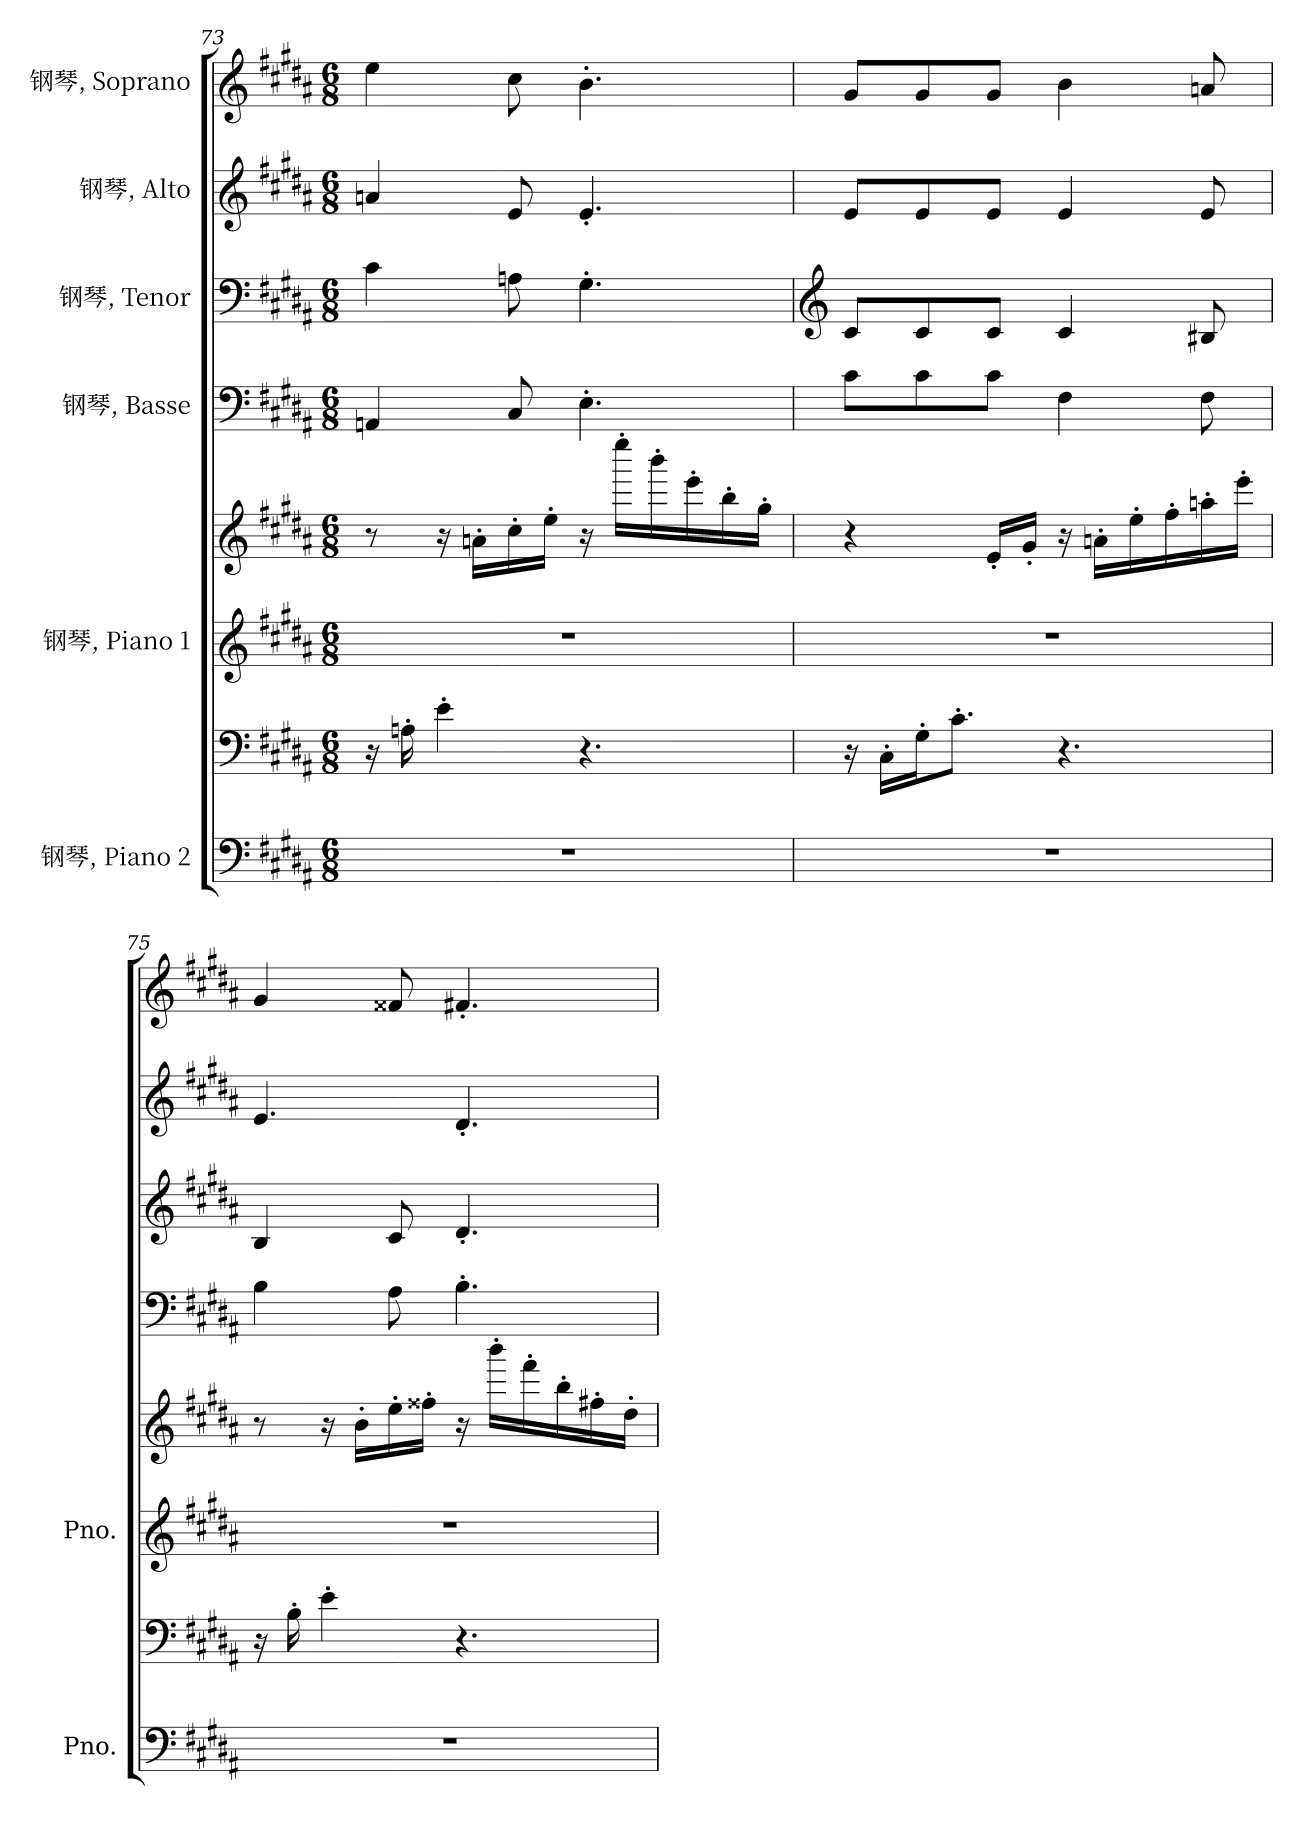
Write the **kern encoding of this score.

**kern	**kern	**kern	**kern	**kern	**kern	**kern	**kern
*part6	*part6	*part5	*part5	*part4	*part3	*part2	*part1
*staff8	*staff7	*staff6	*staff5	*staff4	*staff3	*staff2	*staff1
*I"钢琴, Piano 2	*	*I"钢琴, Piano 1	*	*I"钢琴, Basse	*I"钢琴, Tenor	*I"钢琴, Alto	*I"钢琴, Soprano
*I'Pno.	*	*I'Pno.	*	*	*	*	*
!!LO:PB:g=z
*clefF4	*clefF4	*clefG2	*clefG2	*clefF4	*clefF4	*clefG2	*clefG2
*k[f#c#g#d#a#]	*k[f#c#g#d#a#]	*k[f#c#g#d#a#]	*k[f#c#g#d#a#]	*k[f#c#g#d#a#]	*k[f#c#g#d#a#]	*k[f#c#g#d#a#]	*k[f#c#g#d#a#]
*M6/8	*M6/8	*M6/8	*M6/8	*M6/8	*M6/8	*M6/8	*M6/8
=73	=73	=73	=73	=73	=73	=73	=73
2.r	16r	2.r	8r	4AAn/	4c#\	4an/	4ee\
.	16An'\	.	.	.	.	.	.
.	4e'\	.	16r	.	.	.	.
.	.	.	16an'\LL	.	.	.	.
.	.	.	16cc#'\	8C#/	8An\	8e/	8cc#\
.	.	.	16ee'\JJ	.	.	.	.
.	4.r	.	16r	4.E'\	4.G#'\	4.e'/	4.b'\
.	.	.	16eeee'\LL	.	.	.	.
.	.	.	16bbb'\	.	.	.	.
.	.	.	16eee'\	.	.	.	.
.	.	.	16bb'\	.	.	.	.
.	.	.	16gg#'\JJ	.	.	.	.
=74	=74	=74	=74	=74	=74	=74	=74
*	*	*	*	*	*clefG2	*	*
2.r	16r	2.r	4r	8c#\L	8c#/L	8e/L	8g#/L
.	16C#'\LL	.	.	.	.	.	.
.	16G#'\J	.	.	8c#\	8c#/	8e/	8g#/
.	8.c#'\J	.	.	.	.	.	.
.	.	.	16e'/LL	8c#\J	8c#/J	8e/J	8g#/J
.	.	.	16g#'/JJ	.	.	.	.
.	4.r	.	16r	4F#\	4c#/	4e/	4b\
.	.	.	16an'\LL	.	.	.	.
.	.	.	16ee'\	.	.	.	.
.	.	.	16ff#'\	.	.	.	.
.	.	.	16aan'\	8F#\	8B#X/	8e/	8an/
.	.	.	16eee'\JJ	.	.	.	.
!!LO:PB:g=z
=75	=75	=75	=75	=75	=75	=75	=75
2.r	16r	2.r	8r	4B\	4B/	4.e/	4g#/
.	16B'\	.	.	.	.	.	.
.	4e'\	.	16r	.	.	.	.
.	.	.	16b'\LL	.	.	.	.
.	.	.	16ee'\	8A#\	8c#/	.	8f##X/
.	.	.	16ff##X'\JJ	.	.	.	.
.	4.r	.	16r	4.B'\	4.d#'/	4.d#'/	4.f#X'/
.	.	.	16bbb'\LL	.	.	.	.
.	.	.	16fff#'\	.	.	.	.
.	.	.	16bb'\	.	.	.	.
.	.	.	16ff#X'\	.	.	.	.
.	.	.	16dd#'\JJ	.	.	.	.
=	=	=	=	=	=	=	=
*-	*-	*-	*-	*-	*-	*-	*-
